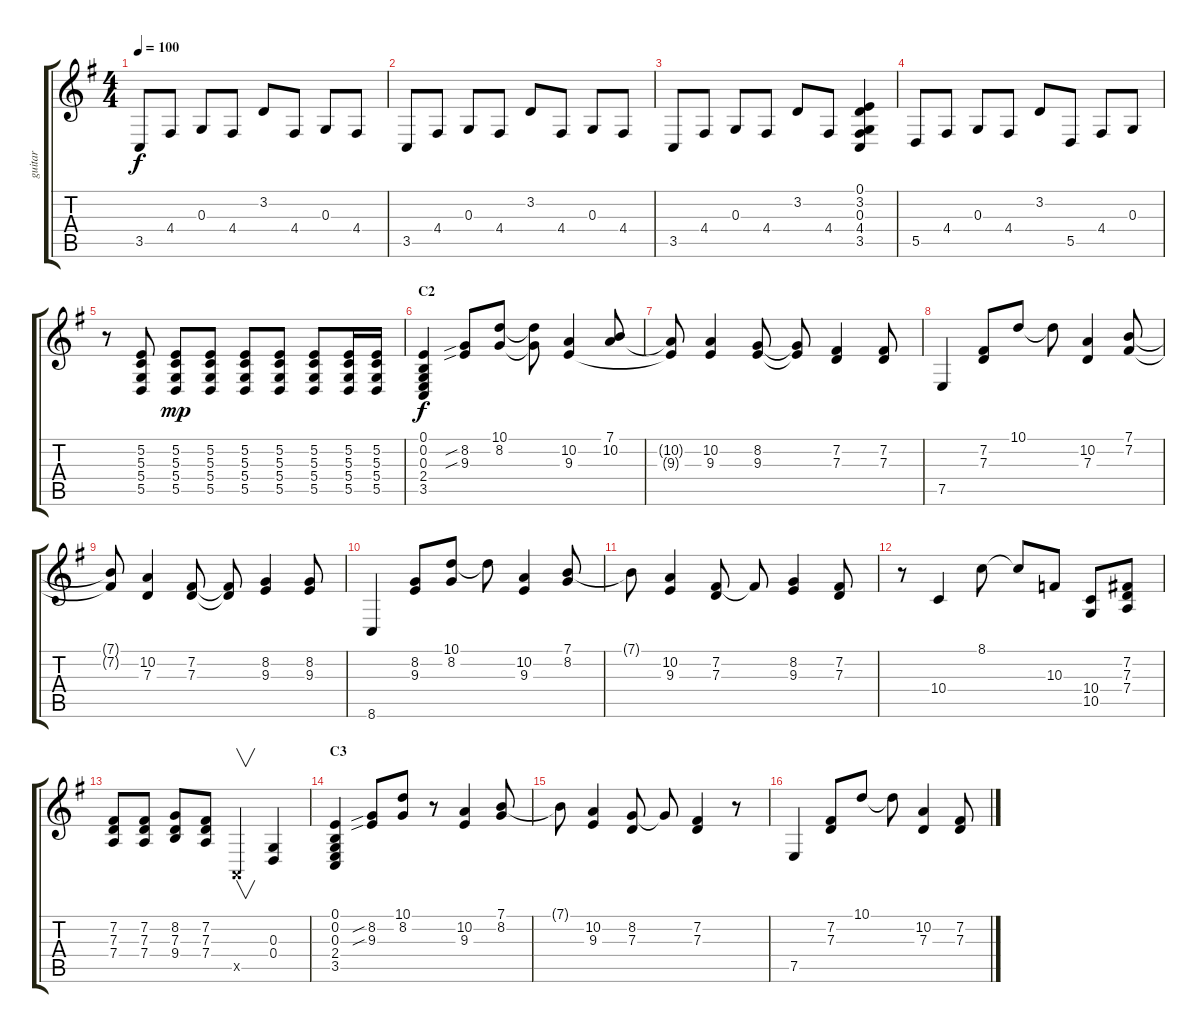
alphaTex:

\track ("guitar" "guitar") {instrument reedorgan}
\staff {score tabs}
\tuning (E4 B3 G3 D3 A2 E2) {hide}
\ts (4 4)
\tempo 100
\clef g2
\ks g
3.5.8{dy f} 4.4.8 0.3.8 4.4.8 3.2.8 4.4.8 0.3.8 4.4.8 |
3.5.8 4.4.8 0.3.8 4.4.8 3.2.8 4.4.8 0.3.8 4.4.8 |
3.5.8 4.4.8 0.3.8 4.4.8 3.2.8 4.4.8 (0.1 3.2 0.3 4.4 3.5).4 |
5.5.8 4.4.8 0.3.8 4.4.8 3.2.8 5.5.8 4.4.8 0.3.8 |
r.8 (5.2 5.3 5.4 5.5).8 (5.2 5.3 5.4 5.5).8{dy mp} (5.2 5.3 5.4 5.5).8 (5.2 5.3 5.4 5.5).8 (5.2 5.3 5.4 5.5).8 (5.2 5.3 5.4 5.5).8 (5.2 5.3 5.4 5.5).16 (5.2 5.3 5.4 5.5).16 |
\section ("" "C2")
(0.1 0.2 0.3 2.4 3.5).4{dy f} (8.2{sib} 9.3{sib}).8 (10.1 8.2).8 (10.1{t} 8.2{t}).8 (10.2 9.3).4 (7.1 10.2).8 |
(10.2{t} 9.3{t}).8 (10.2 9.3).4 (8.2 9.3).8 (8.2{t} 9.3{t}).8 (7.2 7.3).4 (7.2 7.3).8 |
7.5.4 (7.2 7.3).8 10.1.8 10.1{t}.8 (10.2 7.3).4 (7.1 7.2).8 |
(7.1{t} 7.2{t}).8 (10.2 7.3).4 (7.2 7.3).8 (7.2{t} 7.3{t}).8 (8.2 9.3).4 (8.2 9.3).8 |
8.6.4 (8.2 9.3).8 (10.1 8.2).8 10.1{t}.8 (10.2 9.3).4 (7.1 8.2).8 |
7.1{t}.8 (10.2 9.3).4 (7.2 7.3).8 7.2{t}.8 (8.2 9.3).4 (7.2 7.3).8 |
r.8 10.4.4 8.1.8 8.1{t}.8 10.3.8 (10.4 10.5).8 (7.2 7.3 7.4).8 |
(7.2 7.3 7.4).8 (7.2 7.3 7.4).8 (8.2 7.3 9.4).8 (7.2 7.3 7.4).8 0.5{x}.4{v} (0.3 0.4).4 |
\section ("" "C3")
(0.1 0.2 0.3 2.4 3.5).4 (8.2{sib} 9.3{sib}).8 (10.1 8.2).8 r.8 (10.2 9.3).4 (7.1 8.2).8 |
7.1{t}.8 (10.2 9.3).4 (8.2 7.3).8 8.2{t}.8 (7.2 7.3).4 r.8 |
7.5.4 (7.2 7.3).8 10.1.8 10.1{t}.8 (10.2 7.3).4 (7.2 7.3).8
